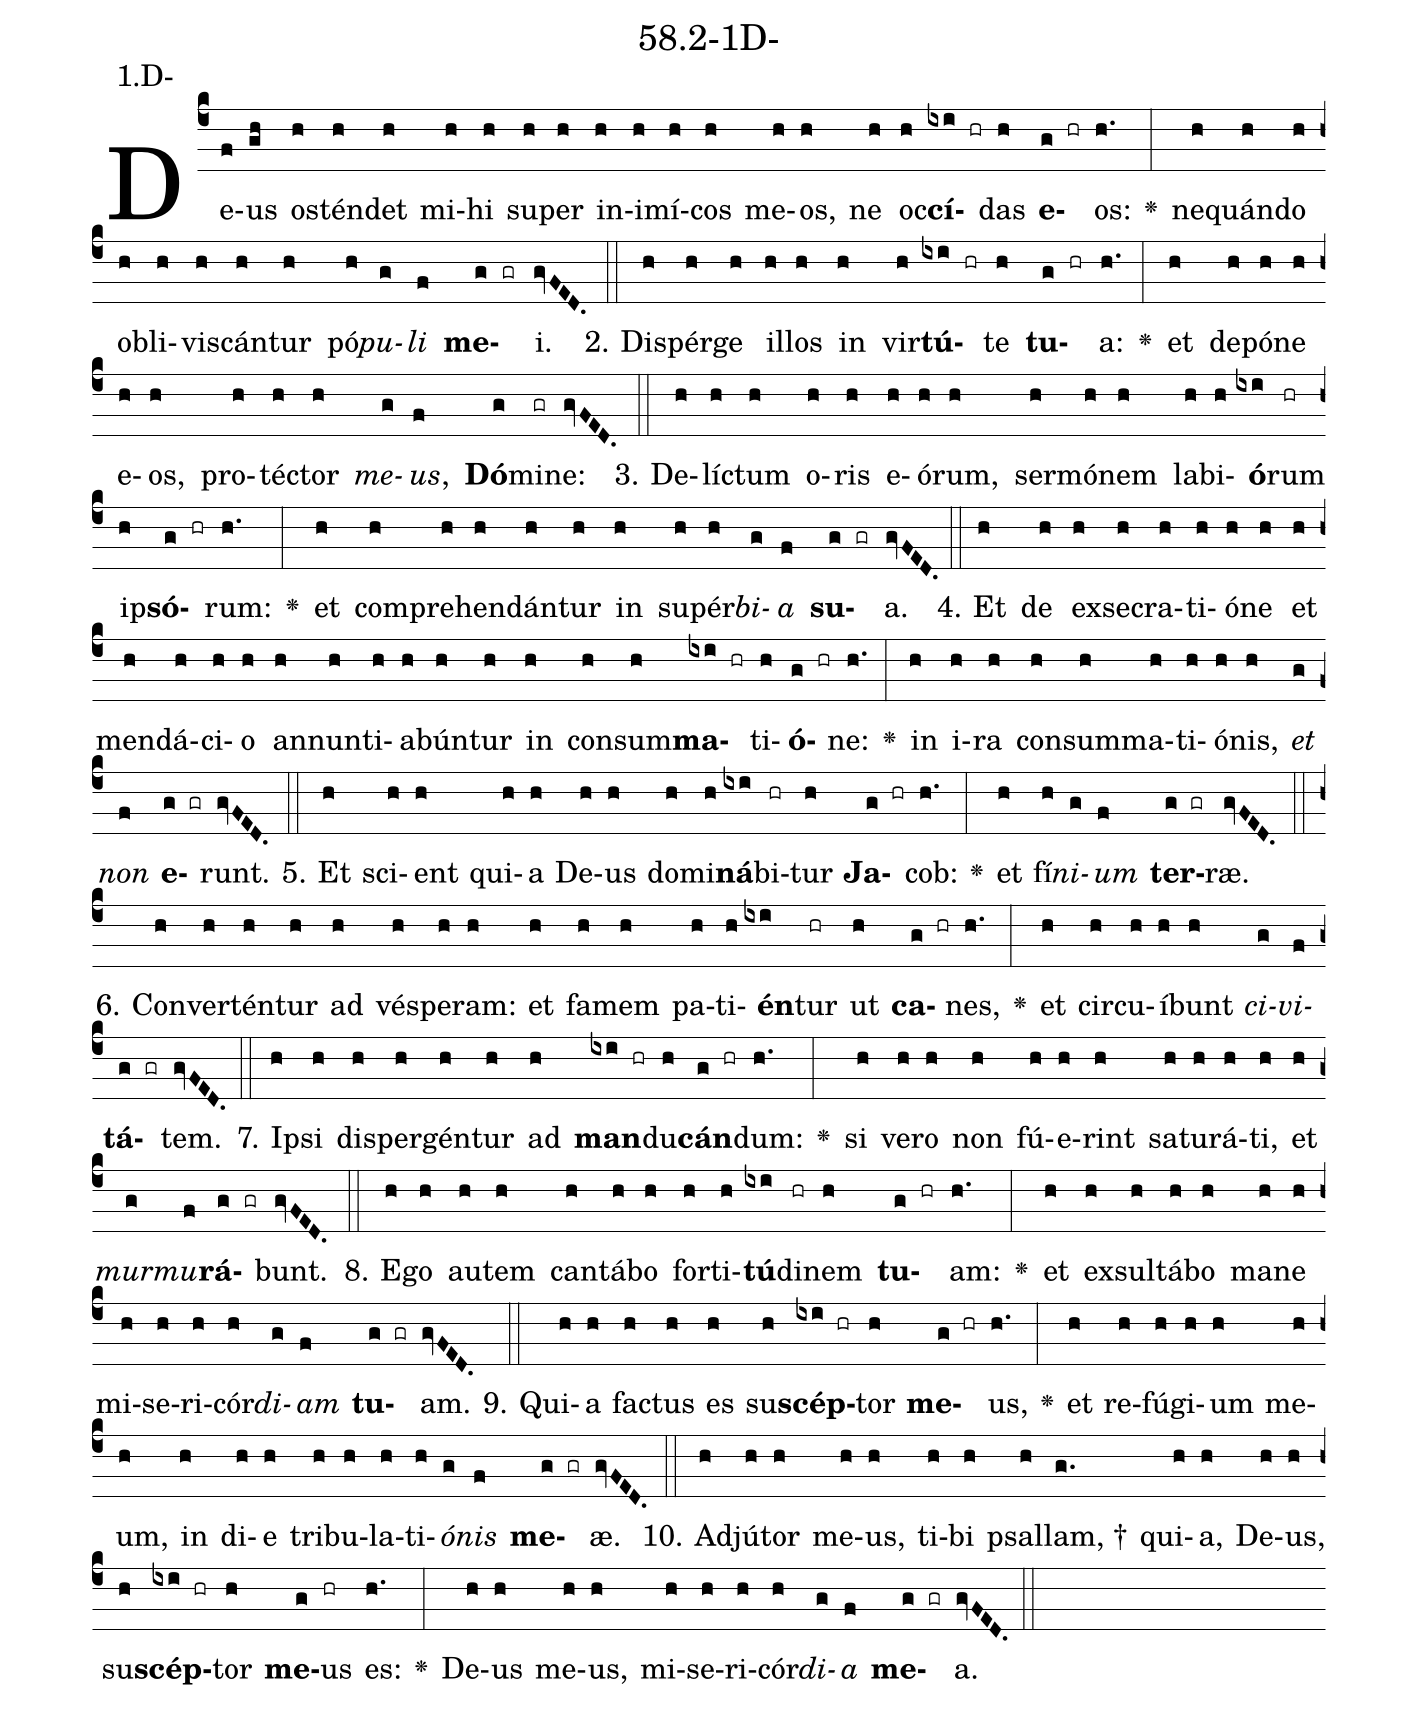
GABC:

name: 58.2-1D-;
annotation: 1.D-;
%%
(c4)De(f)us(gh) os(h)tén(h)det(h) mi(h)hi(h) su(h)per(h) in(h)i(h)mí(h)cos(h) me(h)os,(h) ne(h) oc(h)<b>cí</b>(ixi hr)das(h) <b>e</b>(g hr)os:(h.) <v>\greheightstar</v>(:) ne(h)quán(h)do(h) ob(h)li(h)vis(h)cán(h)tur(h) pó(h)<i>pu</i>(g)<i>li</i>(f) <b>me</b>(g gr)i.(gvFED.) (::)
2. Di(h)spér(h)ge(h) il(h)los(h) in(h) vir(h)<b>tú</b>(ixi hr)te(h) <b>tu</b>(g hr)a:(h.) <v>\greheightstar</v>(:) et(h) de(h)pó(h)ne(h) e(h)os,(h) pro(h)téc(h)tor(h) <i>me</i>(g)<i>us</i>,(f) <b>Dó</b>(g)mi(gr)ne:(gvFED.) (::)
3. De(h)líc(h)tum(h) o(h)ris(h) e(h)ó(h)rum,(h) ser(h)mó(h)nem(h) la(h)bi(h)<b>ó</b>(ixi)rum(hr) ip(h)<b>só</b>(g hr)rum:(h.) <v>\greheightstar</v>(:) et(h) com(h)pre(h)hen(h)dán(h)tur(h) in(h) su(h)pér(h)<i>bi</i>(g)<i>a</i>(f) <b>su</b>(g gr)a.(gvFED.) (::)
4. Et(h) de(h) ex(h)se(h)cra(h)ti(h)ó(h)ne(h) et(h) men(h)dá(h)ci(h)o(h) an(h)nun(h)ti(h)a(h)bún(h)tur(h) in(h) con(h)sum(h)<b>ma</b>(ixi hr)ti(h)<b>ó</b>(g hr)ne:(h.) <v>\greheightstar</v>(:) in(h) i(h)ra(h) con(h)sum(h)ma(h)ti(h)ó(h)nis,(h) <i>et</i>(g) <i>non</i>(f) <b>e</b>(g gr)runt.(gvFED.) (::)
5. Et(h) sci(h)ent(h) qui(h)a(h) De(h)us(h) do(h)mi(h)<b>ná</b>(ixi)bi(hr)tur(h) <b>Ja</b>(g hr)cob:(h.) <v>\greheightstar</v>(:) et(h) fí(h)<i>ni</i>(g)<i>um</i>(f) <b>ter</b>(g gr)ræ.(gvFED.) (::)
6. Con(h)ver(h)tén(h)tur(h) ad(h) vés(h)pe(h)ram:(h) et(h) fa(h)mem(h) pa(h)ti(h)<b>én</b>(ixi)tur(hr) ut(h) <b>ca</b>(g hr)nes,(h.) <v>\greheightstar</v>(:) et(h) cir(h)cu(h)í(h)bunt(h) <i>ci</i>(g)<i>vi</i>(f)<b>tá</b>(g gr)tem.(gvFED.) (::)
7. Ip(h)si(h) di(h)sper(h)gén(h)tur(h) ad(h) <b>man</b>(ixi hr)du(h)<b>cán</b>(g hr)dum:(h.) <v>\greheightstar</v>(:) si(h) ve(h)ro(h) non(h) fú(h)e(h)rint(h) sa(h)tu(h)rá(h)ti,(h) et(h) <i>mur</i>(g)<i>mu</i>(f)<b>rá</b>(g gr)bunt.(gvFED.) (::)
8. E(h)go(h) au(h)tem(h) can(h)tá(h)bo(h) for(h)ti(h)<b>tú</b>(ixi)di(hr)nem(h) <b>tu</b>(g hr)am:(h.) <v>\greheightstar</v>(:) et(h) ex(h)sul(h)tá(h)bo(h) ma(h)ne(h) mi(h)se(h)ri(h)cór(h)<i>di</i>(g)<i>am</i>(f) <b>tu</b>(g gr)am.(gvFED.) (::)
9. Qui(h)a(h) fac(h)tus(h) es(h) su(h)<b>scép</b>(ixi hr)tor(h) <b>me</b>(g hr)us,(h.) <v>\greheightstar</v>(:) et(h) re(h)fú(h)gi(h)um(h) me(h)um,(h) in(h) di(h)e(h) tri(h)bu(h)la(h)ti(h)<i>ó</i>(g)<i>nis</i>(f) <b>me</b>(g gr)æ.(gvFED.) (::)
10. Ad(h)jú(h)tor(h) me(h)us,(h) ti(h)bi(h) psal(h)lam, †(g.) qui(h)a,(h) De(h)us,(h) su(h)<b>scép</b>(ixi hr)tor(h) <b>me</b>(g)us(hr) es:(h.) <v>\greheightstar</v>(:) De(h)us(h) me(h)us,(h) mi(h)se(h)ri(h)cór(h)<i>di</i>(g)<i>a</i>(f) <b>me</b>(g gr)a.(gvFED.) (::)
